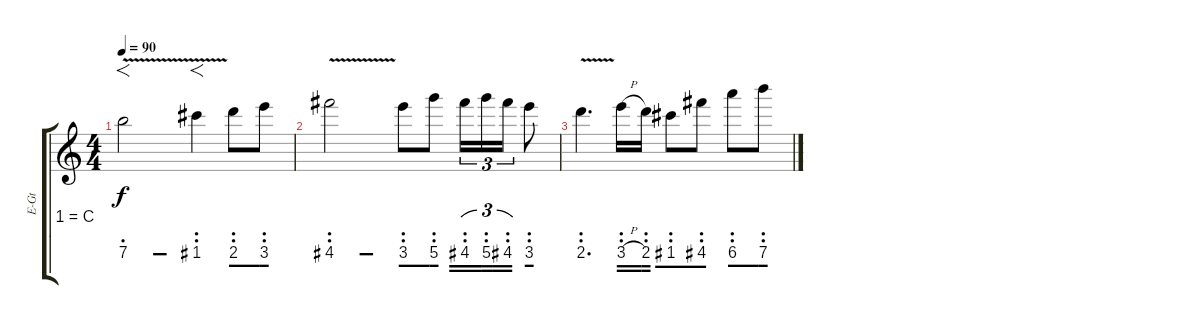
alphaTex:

\bracketExtendMode groupsimilarinstruments
\track ("Jerry" "E-Gt") {instrument distortionguitar}
\staff {score numbered}
\tuning (E4 B3 G3 D3 A2 E2)
\ts (4 4)
\beaming (8 2 2 2 2)
\tempo 90
\clef g2
\ks c
12.2{v}.2{f dy f instrument distortionguitar beam Down} 14.2{v acc #}.4{f beam Down} 15.2.8{beam Down} 17.2.8{beam Down} |
14.1{v acc #}.2{beam Down} 17.2.8{beam Down} 15.1.8{beam Down} 14.1{acc #}.16{tu (3 2) beam Down} 15.1.16{tu (3 2) beam Down} 14.1{acc #}.16{tu (3 2) beam Down} 17.2.8{beam Down} |
15.2{v}.4{d beam Down} 17.2{h}.16{beam Down} 15.2.16{beam Down} 14.2{acc #}.8{beam Down} 14.1{acc #}.8{beam Down} 17.1.8{beam Down} 19.1.8{beam Down}
